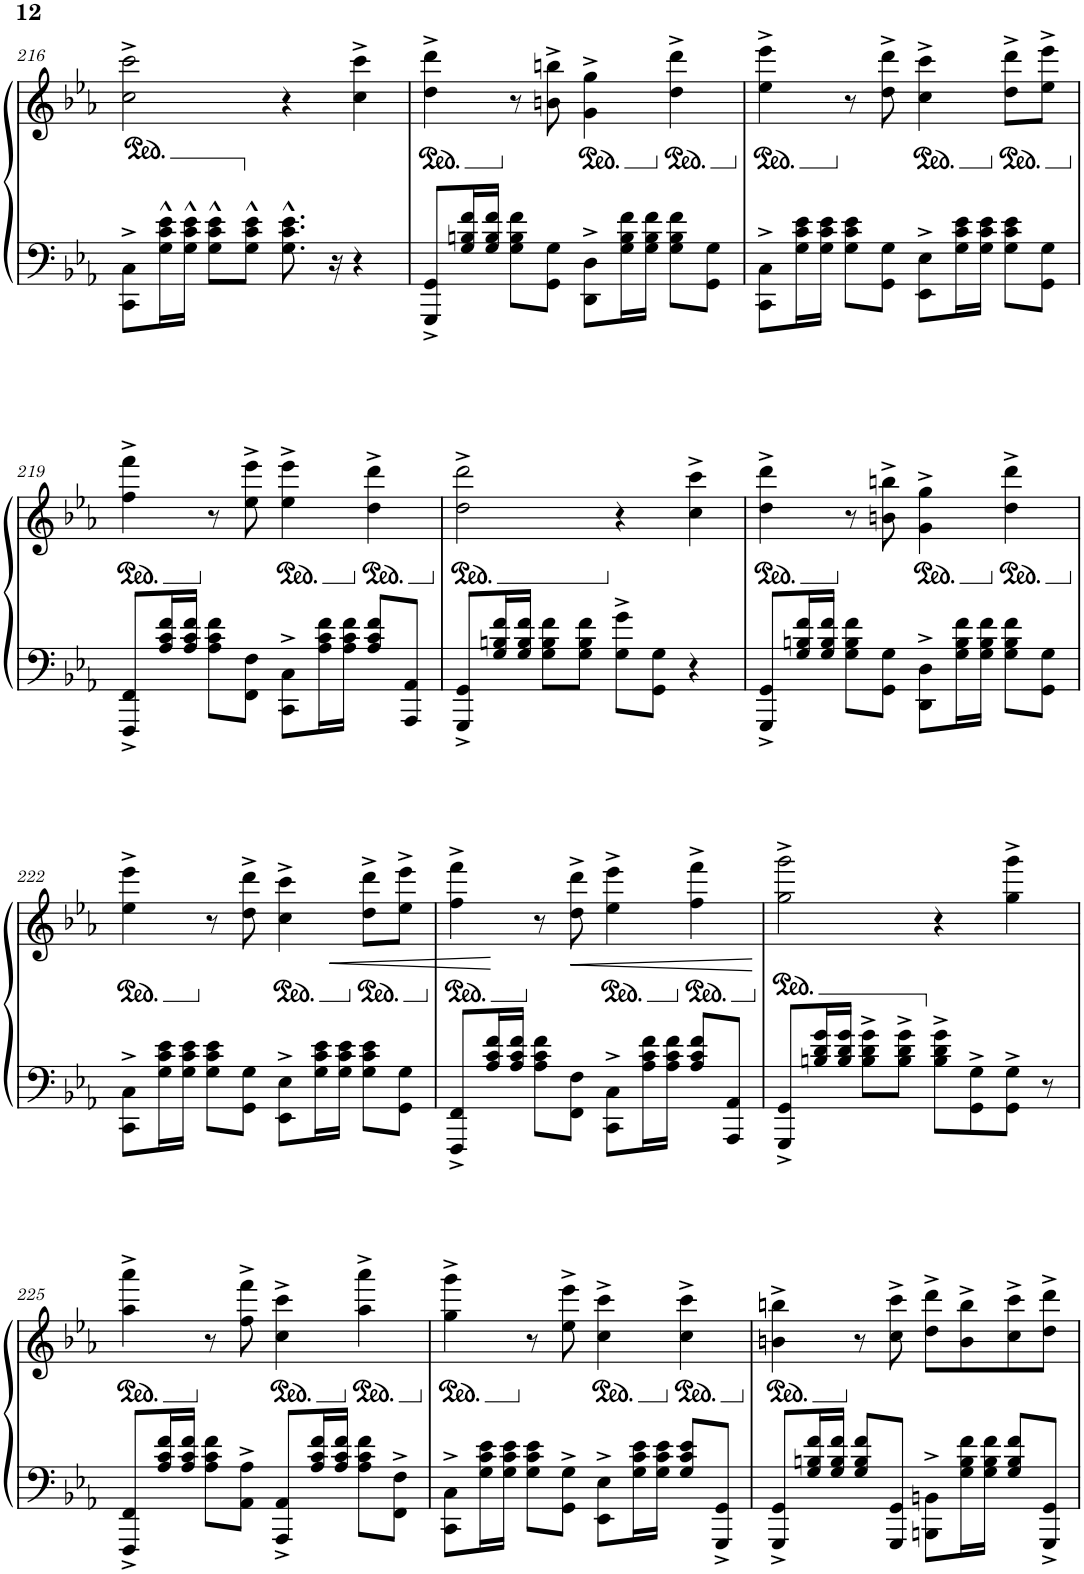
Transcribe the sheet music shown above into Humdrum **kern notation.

**kern	**kern	**dynam
*part1	*part1	*part1
*staff2	*staff1	*staff1/2
*I"Piano	*	*
*I'Pno.	*	*
!!LO:PB:g=z
*clefF4	*clefG2	*
*k[b-e-a-]	*k[b-e-a-]	*
*M4/4	*M4/4	*
=216	=216	=216
8CC\^ 8C\^L	2cc\^ 2ccc\^	.
16G\^^ 16c\^^ 16e-\^^L	.	.
16G\^^ 16c\^^ 16e-\^^JJ	.	.
8G\^^ 8c\^^ 8e-\^^L	.	.
8G\^^ 8c\^^ 8e-\^^J	.	.
8.G\^^ 8.c\^^ 8.e-\^^	4r	.
16r	.	.
4r	4cc\^ 4ccc\^	.
=217	=217	=217
*	*ped	*
8GGG/^ 8GG/^L	4dd\^ 4ddd\^	.
16G/ 16Bn/ 16f/L	.	.
16G/ 16B/ 16f/JJ	.	.
*	*Xped	*
8G\ 8B\ 8f\L	8r	.
8GG\ 8G\J	8bn\^ 8bbn\^	.
*	*ped	*
8DD\^ 8D\^L	4g\^ 4gg\^	.
16G\ 16B\ 16f\L	.	.
16G\ 16B\ 16f\JJ	.	.
*	*Xped	*
*	*ped	*
8G\ 8B\ 8f\L	4dd\^ 4ddd\^	.
8GG\ 8G\J	.	.
=218	=218	=218
*	*Xped	*
*	*ped	*
8CC\^ 8C\^L	4ee-\^ 4eee-\^	.
16G\ 16c\ 16e-\L	.	.
16G\ 16c\ 16e-\JJ	.	.
*	*Xped	*
8G\ 8c\ 8e-\L	8r	.
8GG\ 8G\J	8dd\^ 8ddd\^	.
*	*ped	*
8EE-\^ 8E-\^L	4cc\^ 4ccc\^	.
16G\ 16c\ 16e-\L	.	.
16G\ 16c\ 16e-\JJ	.	.
*	*Xped	*
*	*ped	*
8G\ 8c\ 8e-\L	8dd\^ 8ddd\^L	.
8GG\ 8G\J	8ee-\^ 8eee-\^J	.
!!LO:LB:g=z
=219	=219	=219
*	*Xped	*
*	*ped	*
8FFF/^ 8FF/^L	4ff\^ 4fff\^	.
16A-/ 16c/ 16f/L	.	.
16A-/ 16c/ 16f/JJ	.	.
*	*Xped	*
8A-\ 8c\ 8f\L	8r	.
8FF\ 8F\J	8ee-\^ 8eee-\^	.
*	*ped	*
8CC\^ 8C\^L	4ee-\^ 4eee-\^	.
16A-\ 16c\ 16f\L	.	.
16A-\ 16c\ 16f\JJ	.	.
*	*Xped	*
*	*ped	*
8A-/ 8c/ 8f/L	4dd\^ 4ddd\^	.
8AAA-/ 8AA-/J	.	.
=220	=220	=220
*	*Xped	*
*	*ped	*
8GGG/^ 8GG/^L	2dd\^ 2ddd\^	.
16G/ 16Bn/ 16f/L	.	.
16G/ 16B/ 16f/JJ	.	.
8G\ 8B\ 8f\L	.	.
8G\ 8B\ 8f\J	.	.
*	*Xped	*
8G\^ 8g\^L	4r	.
8GG\ 8G\J	.	.
4r	4cc\^ 4ccc\^	.
=221	=221	=221
*	*ped	*
8GGG/^ 8GG/^L	4dd\^ 4ddd\^	.
16G/ 16Bn/ 16f/L	.	.
16G/ 16B/ 16f/JJ	.	.
*	*Xped	*
8G\ 8B\ 8f\L	8r	.
8GG\ 8G\J	8bn\^ 8bbn\^	.
*	*ped	*
8DD\^ 8D\^L	4g\^ 4gg\^	.
16G\ 16B\ 16f\L	.	.
16G\ 16B\ 16f\JJ	.	.
*	*Xped	*
*	*ped	*
8G\ 8B\ 8f\L	4dd\^ 4ddd\^	.
8GG\ 8G\J	.	.
!!LO:LB:g=z
=222	=222	=222
*	*Xped	*
*	*ped	*
8CC\^ 8C\^L	4ee-\^ 4eee-\^	.
16G\ 16c\ 16e-\L	.	.
16G\ 16c\ 16e-\JJ	.	.
*	*Xped	*
8G\ 8c\ 8e-\L	8r	.
8GG\ 8G\J	8dd\^ 8ddd\^	.
*	*ped	*
8EE-\^ 8E-\^L	4cc\^ 4ccc\^	.
16G\ 16c\ 16e-\L	.	.
16G\ 16c\ 16e-\JJ	.	.
*	*Xped	*
*	*ped	*
8G\ 8c\ 8e-\L	8dd\^ 8ddd\^L	.
!	!	!LO:HP:b
8GG\ 8G\J	8ee-\^ 8eee-\^J	<
=223	=223	=223
*	*Xped	*
*	*ped	*
8FFF/^ 8FF/^L	4ff\^ 4fff\^	.
16A-/ 16c/ 16f/L	.	.
16A-/ 16c/ 16f/JJ	.	.
*	*Xped	*
8A-\ 8c\ 8f\L	8r	[
!	!	!LO:HP:b
8FF\ 8F\J	8dd\^ 8ddd\^	<
*	*ped	*
8CC\^ 8C\^L	4ee-\^ 4eee-\^	.
16A-\ 16c\ 16f\L	.	.
16A-\ 16c\ 16f\JJ	.	.
*	*Xped	*
*	*ped	*
8A-/ 8c/ 8f/L	4ff\^ 4fff\^	.
8AAA-/ 8AA-/J	.	.
.	.	[
=224	=224	=224
*	*Xped	*
8GGG/^ 8GG/^L	2gg\^ 2ggg\^	.
16Bn/ 16d/ 16g/L	.	.
16B/ 16d/ 16g/JJ	.	.
8B\^ 8d\^ 8g\^L	.	.
8B\^ 8d\^ 8g\^J	.	.
8B\^ 8d\^ 8g\^L	4r	.
8GG\^ 8G\^	.	.
8GG\^ 8G\^J	4gg\^ 4ggg\^	.
8r	.	.
!!LO:LB:g=z
=225	=225	=225
*	*ped	*
8FFF/^ 8FF/^L	4aa-\^ 4aaa-\^	.
16A-/ 16c/ 16f/L	.	.
16A-/ 16c/ 16f/JJ	.	.
*	*Xped	*
8A-\ 8c\ 8f\L	8r	.
8AA-\^ 8A-\^J	8ff\^ 8fff\^	.
*	*ped	*
8AAA-/^ 8AA-/^L	4cc\^ 4ccc\^	.
16A-/ 16c/ 16f/L	.	.
16A-/ 16c/ 16f/JJ	.	.
*	*Xped	*
*	*ped	*
8A-\ 8c\ 8f\L	4aa-\^ 4aaa-\^	.
8FF\^ 8F\^J	.	.
=226	=226	=226
*	*Xped	*
*	*ped	*
8CC\^ 8C\^L	4gg\^ 4ggg\^	.
16G\ 16c\ 16e-\L	.	.
16G\ 16c\ 16e-\JJ	.	.
*	*Xped	*
8G\ 8c\ 8e-\L	8r	.
8GG\^ 8G\^J	8ee-\^ 8eee-\^	.
*	*ped	*
8EE-\^ 8E-\^L	4cc\^ 4ccc\^	.
16G\ 16c\ 16e-\L	.	.
16G\ 16c\ 16e-\JJ	.	.
*	*Xped	*
*	*ped	*
8G/ 8c/ 8e-/L	4cc\^ 4ccc\^	.
8GGG/^ 8GG/^J	.	.
=227	=227	=227
*	*Xped	*
*	*ped	*
8GGG/^ 8GG/^L	4bn\^ 4bbn\^	.
16G/ 16Bn/ 16f/L	.	.
16G/ 16B/ 16f/JJ	.	.
*	*Xped	*
8G/ 8B/ 8f/L	8r	.
8GGG/ 8GG/J	8cc\^ 8ccc\^	.
8BBBn\^ 8BBn\^L	8dd\^ 8ddd\^L	.
16G\ 16B\ 16f\L	8b\^ 8bb\^	.
16G\ 16B\ 16f\JJ	.	.
8G/ 8B/ 8f/L	8cc\^ 8ccc\^	.
8GGG/^ 8GG/^J	8dd\^ 8ddd\^J	.
=	=	=
*-	*-	*-
